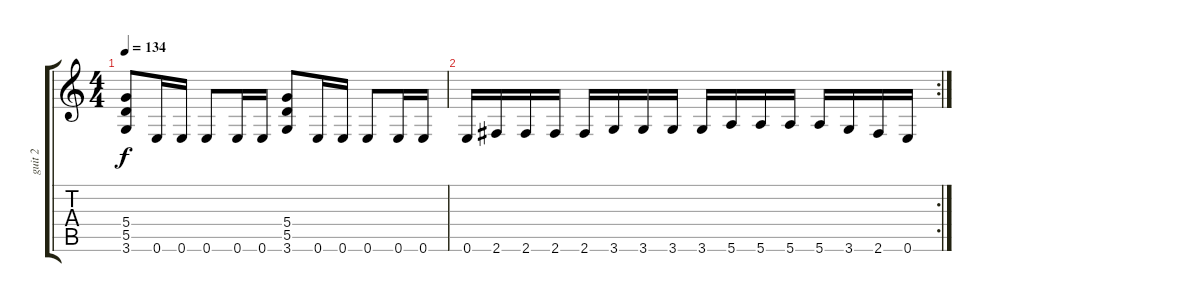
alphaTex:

\track ("guit 2" "guit 2") {instrument distortionguitar}
\staff {score tabs}
\tuning (E4 B3 G3 D3 A2 E2) {hide}
\ts (4 4)
\tempo 134
\clef g2
\ks c
(5.4 5.5 3.6).8{dy f} 0.6.16 0.6.16 0.6.8 0.6.16 0.6.16 (5.4 5.5 3.6).8 0.6.16 0.6.16 0.6.8 0.6.16 0.6.16 |
\rc 2
0.6.16 2.6.16 2.6.16 2.6.16 2.6.16 3.6.16 3.6.16 3.6.16 3.6.16 5.6.16 5.6.16 5.6.16 5.6.16 3.6.16 2.6.16 0.6.16
